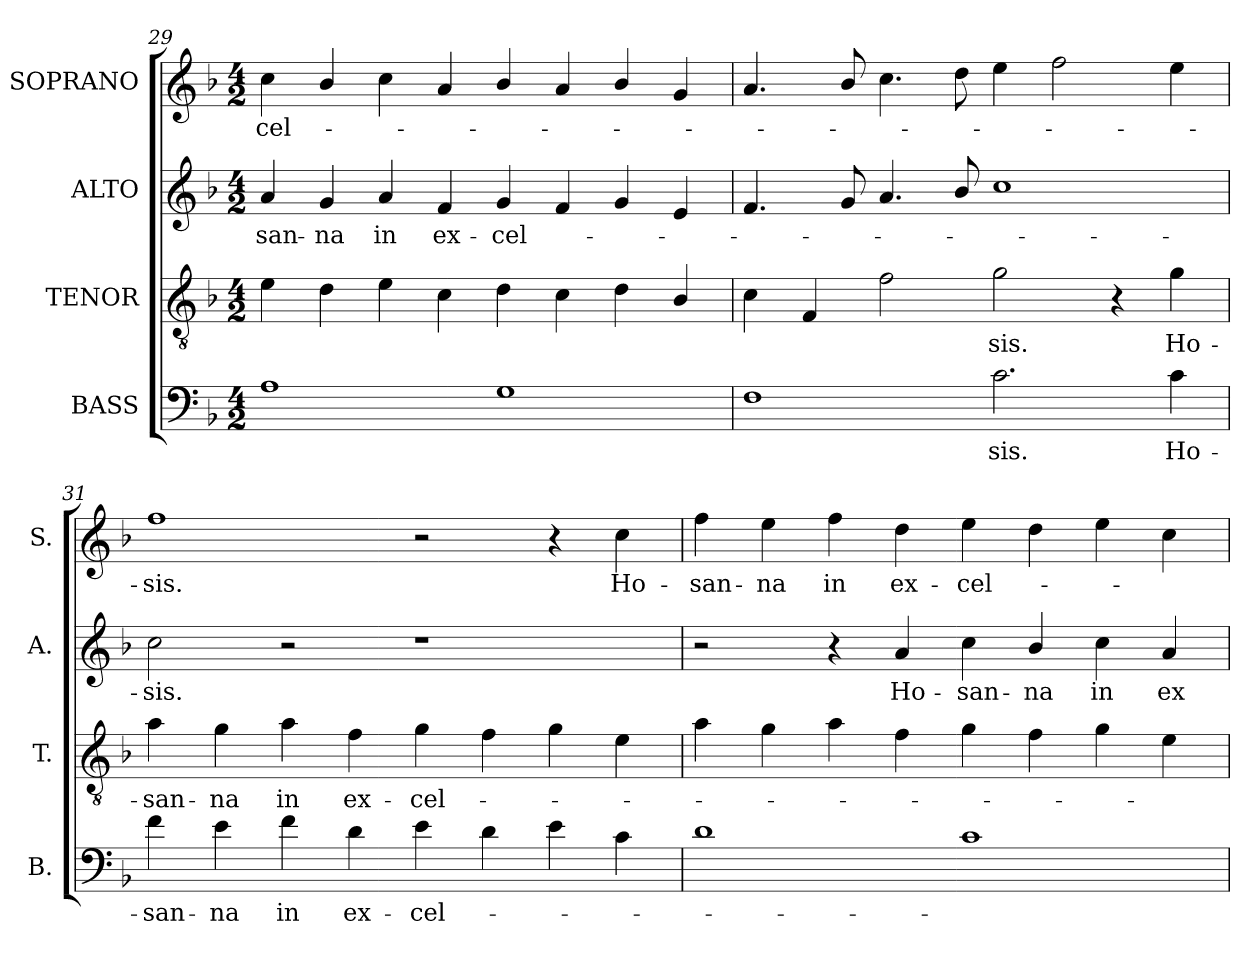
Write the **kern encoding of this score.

**kern	**text	**kern	**text	**kern	**text	**kern	**text
*part4	*part4	*part3	*part3	*part2	*part2	*part1	*part1
*staff4	*staff4	*staff3	*staff3	*staff2	*staff2	*staff1	*staff1
*I"BASS	*	*I"TENOR	*	*I"ALTO	*	*I"SOPRANO	*
*I'B.	*	*I'T.	*	*I'A.	*	*I'S.	*
*clefF4	*	*clefGv2	*	*clefG2	*	*clefG2	*
*	*	*ITrd7c12	*	*	*	*	*
*k[b-]	*	*k[b-]	*	*k[b-]	*	*k[b-]	*
*F:	*	*F:	*	*F:	*	*F:	*
*M4/2	*	*M4/2	*	*M4/2	*	*M4/2	*
=29	=29	=29	=29	=29	=29	=29	=29
!	!	!	!	!	!LO:LY:b:color=#000000	!	!
!	!	!	!	!	!	!	!LO:LY:b:color=#000000
1Ai	.	4Ei\	.	4ai/	-san-	4cci\	-cel-
!	!	!	!	!	!LO:LY:b:color=#000000	!	!
.	.	4Di\	.	4gi/	-na	4b-i/	.
!	!	!	!	!	!LO:LY:b:color=#000000	!	!
.	.	4Ei\	.	4ai/	in	4cci\	.
!	!	!	!	!	!LO:LY:b:color=#000000	!	!
.	.	4Ci\	.	4fi/	ex-	4ai/	.
!	!	!	!	!	!LO:LY:b:color=#000000	!	!
1Gi	.	4Di\	.	4gi/	-cel-	4b-i/	.
.	.	4Ci\	.	4fi/	.	4ai/	.
.	.	4Di\	.	4gi/	.	4b-i/	.
.	.	4BB-i/	.	4ei/	.	4gi/	.
=30	=30	=30	=30	=30	=30	=30	=30
1Fi	.	4Ci\	.	4.fi/	.	4.ai/	.
.	.	4FFi/	.	.	.	.	.
.	.	.	.	8gi/	.	8b-i/	.
.	.	2Fi\	.	4.ai/	.	4.cci\	.
.	.	.	.	8b-i/	.	8ddi\	.
!	!LO:LY:b:color=#000000	!	!	!	!	!	!
!	!	!	!LO:LY:b:color=#000000	!	!	!	!
2.ci\	-sis.	2Gi\	-sis.	1cci	.	4eei\	.
.	.	.	.	.	.	2ffi\	.
.	.	4r	.	.	.	.	.
!	!LO:LY:b:color=#000000	!	!	!	!	!	!
!	!	!	!LO:LY:b:color=#000000	!	!	!	!
4ci\	Ho-	4Gi\	Ho-	.	.	4eei\	.
!!LO:LB:g=z
=31	=31	=31	=31	=31	=31	=31	=31
!	!LO:LY:b:color=#000000	!	!	!	!	!	!
!	!	!	!LO:LY:b:color=#000000	!	!	!	!
!	!	!	!	!	!LO:LY:b:color=#000000	!	!
!	!	!	!	!	!	!	!LO:LY:b:color=#000000
4fi\	-san-	4Ai\	-san-	2cci\	-sis.	1ffi	-sis.
!	!LO:LY:b:color=#000000	!	!	!	!	!	!
!	!	!	!LO:LY:b:color=#000000	!	!	!	!
4ei\	-na	4Gi\	-na	.	.	.	.
!	!LO:LY:b:color=#000000	!	!	!	!	!	!
!	!	!	!LO:LY:b:color=#000000	!	!	!	!
4fi\	in	4Ai\	in	2r	.	.	.
!	!LO:LY:b:color=#000000	!	!	!	!	!	!
!	!	!	!LO:LY:b:color=#000000	!	!	!	!
4di\	ex-	4Fi\	ex-	.	.	.	.
!	!LO:LY:b:color=#000000	!	!	!	!	!	!
!	!	!	!LO:LY:b:color=#000000	!	!	!	!
4ei\	-cel-	4Gi\	-cel-	1r	.	2r	.
4di\	.	4Fi\	.	.	.	.	.
4ei\	.	4Gi\	.	.	.	4r	.
!	!	!	!	!	!	!	!LO:LY:b:color=#000000
4ci\	.	4Ei\	.	.	.	4cci\	Ho-
=32	=32	=32	=32	=32	=32	=32	=32
!	!	!	!	!	!	!	!LO:LY:b:color=#000000
1di	.	4Ai\	.	2r	.	4ffi\	-san-
!	!	!	!	!	!	!	!LO:LY:b:color=#000000
.	.	4Gi\	.	.	.	4eei\	-na
!	!	!	!	!	!	!	!LO:LY:b:color=#000000
.	.	4Ai\	.	4r	.	4ffi\	in
!	!	!	!	!	!LO:LY:b:color=#000000	!	!
!	!	!	!	!	!	!	!LO:LY:b:color=#000000
.	.	4Fi\	.	4ai/	Ho-	4ddi\	ex-
!	!	!	!	!	!LO:LY:b:color=#000000	!	!
!	!	!	!	!	!	!	!LO:LY:b:color=#000000
1ci	.	4Gi\	.	4cci\	-san-	4eei\	-cel-
!	!	!	!	!	!LO:LY:b:color=#000000	!	!
.	.	4Fi\	.	4b-i/	-na	4ddi\	.
!	!	!	!	!	!LO:LY:b:color=#000000	!	!
.	.	4Gi\	.	4cci\	in	4eei\	.
!	!	!	!	!	!LO:LY:b:color=#000000	!	!
.	.	4Ei\	.	4ai/	ex-	4cci\	.
=	=	=	=	=	=	=	=
*-	*-	*-	*-	*-	*-	*-	*-
